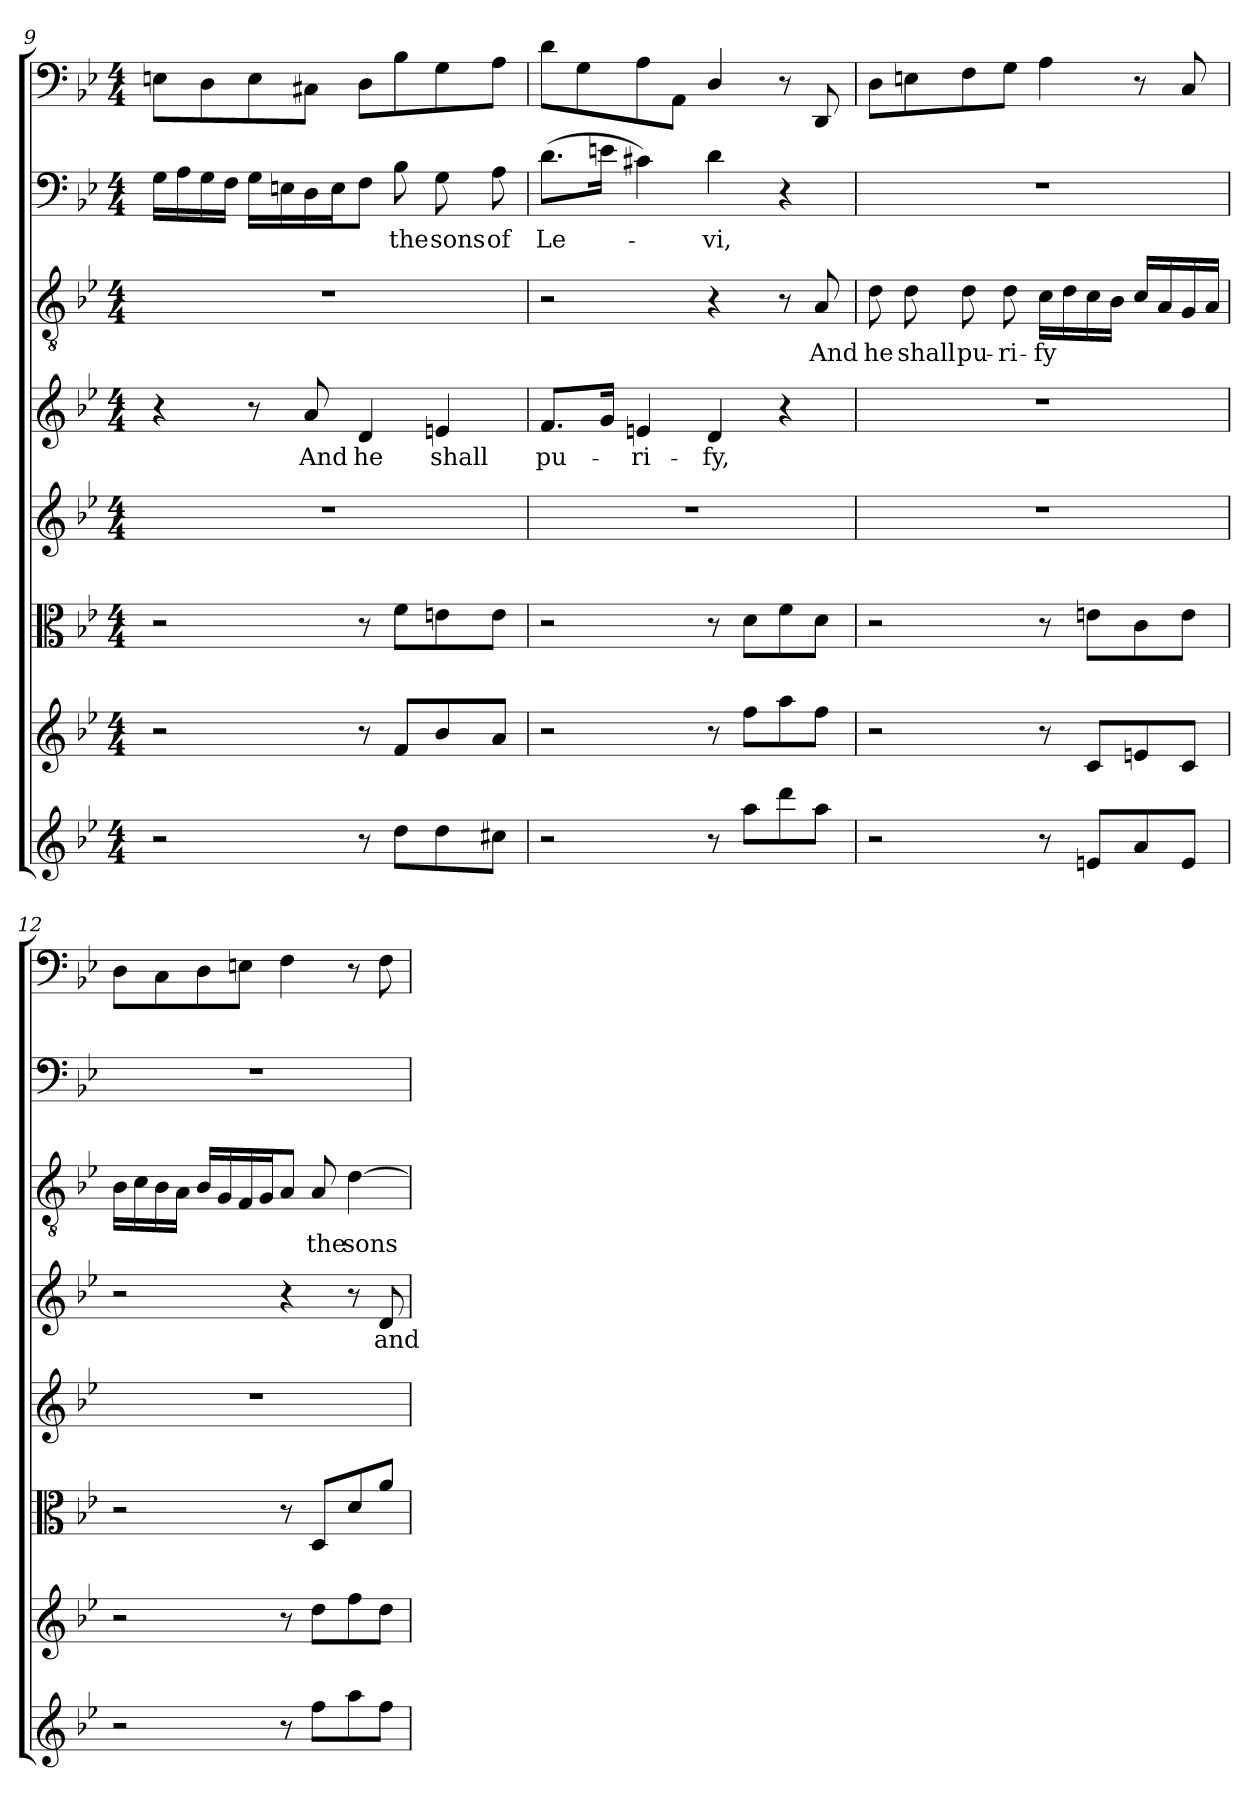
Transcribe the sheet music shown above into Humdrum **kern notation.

**kern	**kern	**kern	**kern	**kern	**text	**kern	**text	**kern	**text	**kern
*part8	*part7	*part6	*part5	*part4	*part4	*part3	*part3	*part2	*part2	*part1
*staff8	*staff7	*staff6	*staff5	*staff4	*staff4	*staff3	*staff3	*staff2	*staff2	*staff1
*clefG2	*clefG2	*clefC3	*clefG2	*clefG2	*	*clefGv2	*	*clefF4	*	*clefF4
*k[b-e-]	*k[b-e-]	*k[b-e-]	*k[b-e-]	*k[b-e-]	*	*k[b-e-]	*	*k[b-e-]	*	*k[b-e-]
*g:	*g:	*g:	*g:	*g:	*	*g:	*	*g:	*	*g:
*M4/4	*M4/4	*M4/4	*M4/4	*M4/4	*	*M4/4	*	*M4/4	*	*M4/4
=9	=9	=9	=9	=9	=9	=9	=9	=9	=9	=9
2r	2r	2r	1r	4r	.	1r	.	16G\LL	.	8En\L
.	.	.	.	.	.	.	.	16A\	.	.
.	.	.	.	.	.	.	.	16G\	.	8D\
.	.	.	.	.	.	.	.	16F\JJ	.	.
.	.	.	.	8r	.	.	.	16G\LL	.	8E\
.	.	.	.	.	.	.	.	16En\	.	.
.	.	.	.	8a/	And	.	.	16D\	.	8C#X\J
.	.	.	.	.	.	.	.	16E\J	.	.
8r	8r	8r	.	4d/	he	.	.	8F\J	.	8D\L
8dd\L	8f/L	8f\L	.	.	.	.	.	8B-\	the	8B-\
8dd\	8b-/	8en\	.	4en/	shall	.	.	8G\	sons	8G\
8cc#X\J	8a/J	8e\J	.	.	.	.	.	8A\	of	8A\J
=10	=10	=10	=10	=10	=10	=10	=10	=10	=10	=10
2r	2r	2r	1r	8.f/L	pu-	2r	.	(8.d\L	Le-	8d\L
.	.	.	.	.	.	.	.	.	.	8G\
.	.	.	.	16g/Jk	.	.	.	16en\Jk	.	.
.	.	.	.	4en/	-ri-	.	.	4c#X\)	.	8A\
.	.	.	.	.	.	.	.	.	.	8AA\J
8r	8r	8r	.	4d/	-fy,	4r	.	4d\	-vi,	4D/
8aa\L	8ff\L	8d\L	.	.	.	.	.	.	.	.
8ddd\	8aa\	8f\	.	4r	.	8r	.	4r	.	8r
8aa\J	8ff\J	8d\J	.	.	.	8A/	And	.	.	8DD/
=11	=11	=11	=11	=11	=11	=11	=11	=11	=11	=11
2r	2r	2r	1r	1r	.	8d\	he	1r	.	8D\L
.	.	.	.	.	.	8d\	shall	.	.	8En\
.	.	.	.	.	.	8d\	pu-	.	.	8F\
.	.	.	.	.	.	8d\	-ri-	.	.	8G\J
8r	8r	8r	.	.	.	16c\LL	-fy	.	.	4A\
.	.	.	.	.	.	16d\	.	.	.	.
8en/L	8c/L	8en\L	.	.	.	16c\	.	.	.	.
.	.	.	.	.	.	16B-\JJ	.	.	.	.
8a/	8en/	8c\	.	.	.	16c/LL	.	.	.	8r
.	.	.	.	.	.	16A/	.	.	.	.
8e/J	8c/J	8e\J	.	.	.	16G/	.	.	.	8C/
.	.	.	.	.	.	16A/JJ	.	.	.	.
=12	=12	=12	=12	=12	=12	=12	=12	=12	=12	=12
2r	2r	2r	1r	2r	.	16B-\LL	.	1r	.	8D\L
.	.	.	.	.	.	16c\	.	.	.	.
.	.	.	.	.	.	16B-\	.	.	.	8C\
.	.	.	.	.	.	16A\JJ	.	.	.	.
.	.	.	.	.	.	16B-/LL	.	.	.	8D\
.	.	.	.	.	.	16G/	.	.	.	.
.	.	.	.	.	.	16F/	.	.	.	8En\J
.	.	.	.	.	.	16G/J	.	.	.	.
8r	8r	8r	.	4r	.	8A/J	.	.	.	4F\
8ff\L	8dd\L	8D/L	.	.	.	8A/	the	.	.	.
8aa\	8ff\	8d/	.	8r	.	[4d\	sons	.	.	8r
8ff\J	8dd\J	8a/J	.	8d/	and	.	.	.	.	8F\
=	=	=	=	=	=	=	=	=	=	=
*-	*-	*-	*-	*-	*-	*-	*-	*-	*-	*-
